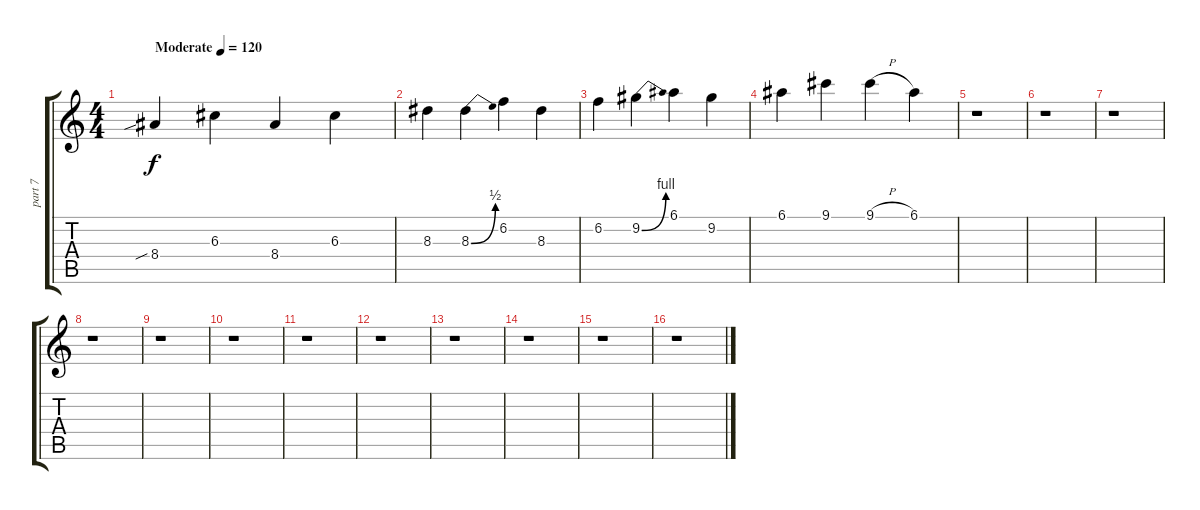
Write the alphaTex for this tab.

\track ("part 7" "part 7") {instrument distortionguitar}
\staff {score tabs}
\tuning (E4 B3 G3 D3 A2 E2) {hide}
\ts (4 4)
\tempo (120 "Moderate")
\clef g2
\ks c
8.4{sib}.4{dy f instrument distortionguitar} 6.3.4 8.4.4 6.3.4 |
8.3.4 8.3{be (bend 0 0 60 2)}.4 6.2.4 8.3.4 |
6.2.4 9.2{be (bend 0 0 60 4)}.4 6.1.4 9.2.4 |
6.1.4 9.1.4 9.1{h}.4 6.1.4 |
r.1 |
r.1 |
r.1 |
r.1 |
r.1 |
r.1 |
r.1 |
r.1 |
r.1 |
r.1 |
r.1 |
r.1
